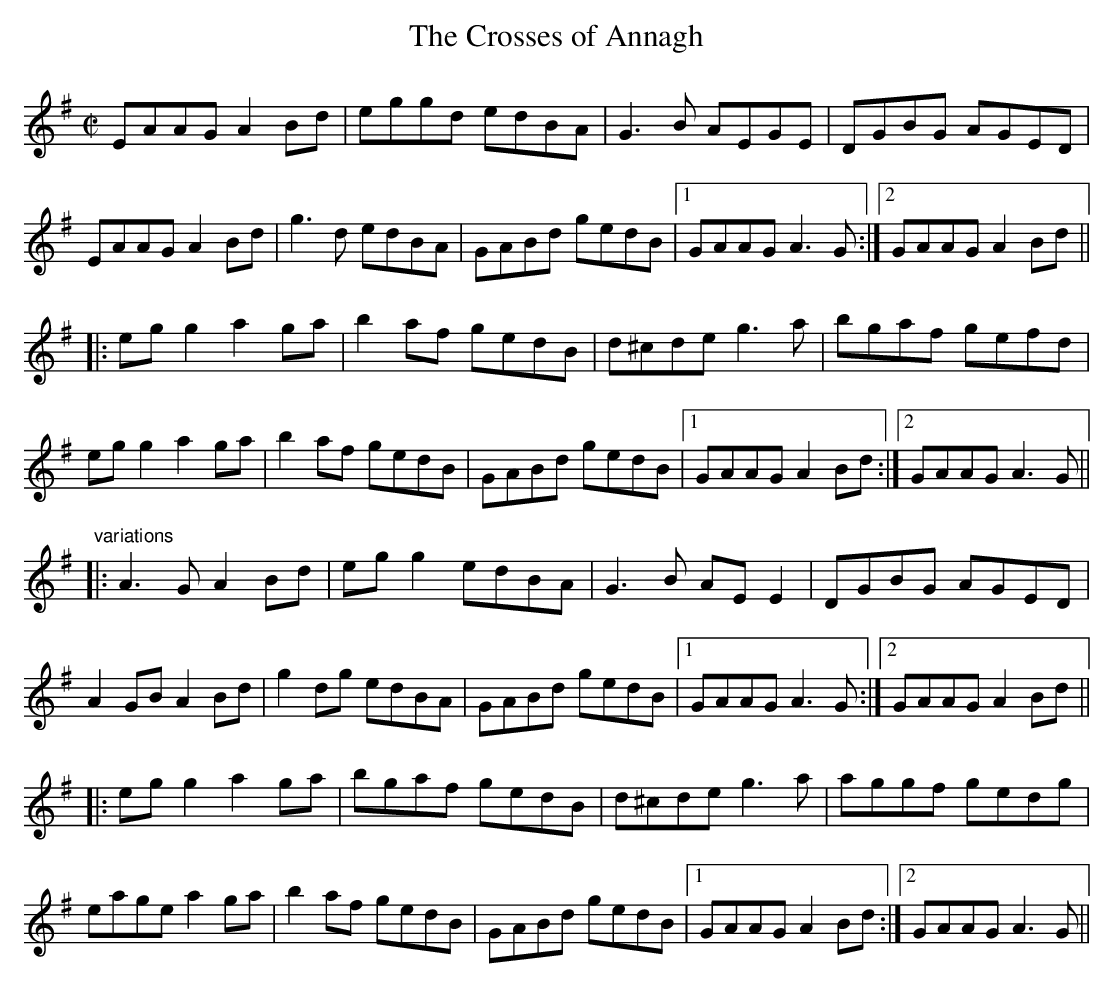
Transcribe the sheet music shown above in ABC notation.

X:1
T:Crosses of Annagh, The
M:C|
K:Ador
EAAG A2Bd|eggd edBA|G3B AEGE|DGBG AGED|
EAAG A2Bd|g3d edBA|GABd gedB|1 GAAG A3G:|2 GAAG A2Bd||
|:egg2 a2ga|b2af gedB|d^cde g3a|bgaf gefd|
egg2 a2ga|b2af gedB|GABd gedB|1 GAAG A2Bd:|2 GAAG A3G||
"variations"
|:A3G A2Bd|egg2 edBA|G3B AEE2|DGBG AGED|
A2GB A2Bd|g2dg edBA|GABd gedB|1 GAAG A3G:|2 GAAG A2Bd||
|:egg2 a2ga|bgaf gedB|d^cde g3a|aggf gedg|
eage a2ga|b2af gedB|GABd gedB|1 GAAG A2Bd:|2 GAAG A3G||
